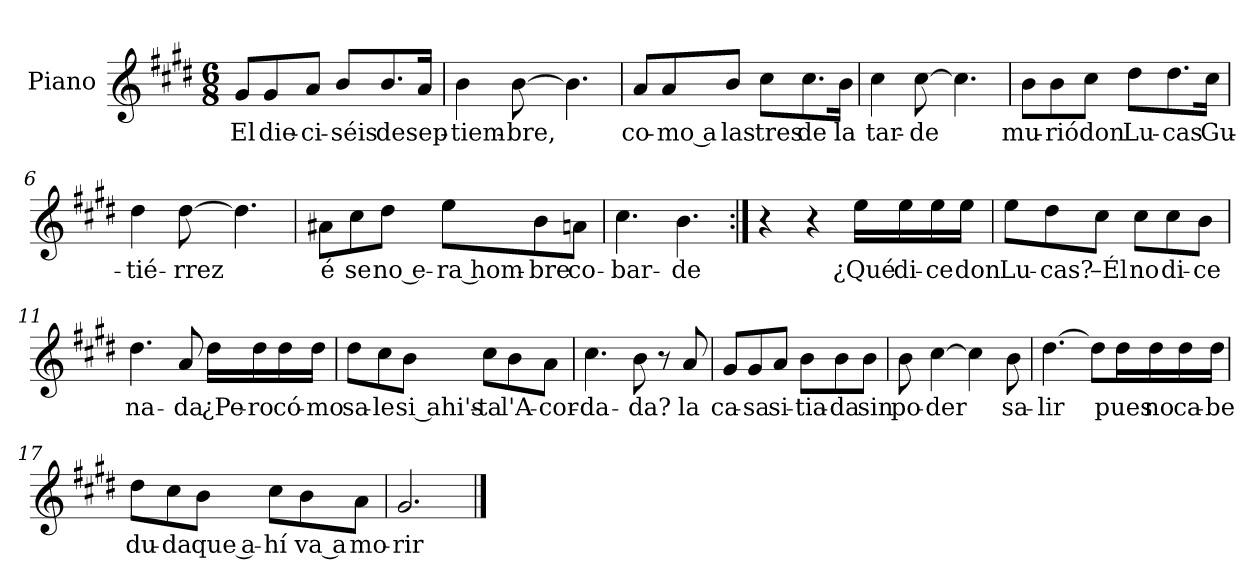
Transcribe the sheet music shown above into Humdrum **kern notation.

**kern	**text
*part1	*part1
*staff1	*staff1
*I"Piano	*
*I'Pno.	*
*clefG2	*
*k[f#c#g#d#]	*
*E:	*
*M6/8	*
=1	=1
8g#/L	El
8g#/	die-
8a/J	-ci-
8b/L	-séis
8.b/	de
16a/Jk	sep-
=2	=2
4b\	-tiem-
[8b\	-bre,
4.b\]	.
=3	=3
8a/L	co-
8a/	-mo a
8b/J	las
8cc#\L	tres
8.cc#\	de
16b\Jk	la
=4	=4
4cc#\	tar-
[8cc#\	-de
4.cc#\]	.
=5	=5
8b\L	mu-
8b\	-rió
8cc#\J	don
8dd#\L	Lu-
8.dd#\	-cas
16cc#\Jk	Gu-
=6	=6
4dd#\	-tié-
[8dd#\	-rrez
4.dd#\]	.
=7	=7
8a#X\L	é
8cc#\	se
8dd#\J	no e-
8ee\L	-ra hom-
8b\	-bre
8an\J	co-
=8	=8
4.cc#\	-bar-
4.b\	-de
!!LO:LB:g=z
=9:|!	=9:|!
4r	.
4r	.
16ee\LL	-¿Qué
16ee\	di-
16ee\	-ce
16ee\JJ	don
=10	=10
8ee\L	Lu-
8dd#\	-cas?
8cc#\J	–Él
8cc#\L	no
8cc#\	di-
8b\J	-ce
=11	=11
4.dd#\	na-
8a/	-da
16dd#\LL	-¿Pe-
16dd#\	-ro
16dd#\	có-
16dd#\JJ	-mo
=12	=12
8dd#\L	sa-
8cc#\	-le
8b\J	si ahi's-
8cc#\L	-ta
8b\	l'A-
8a\J	-cor-
=13	=13
4.cc#\	-da-
8b\	-da?
8r	.
8a/	la
=14	=14
8g#/L	ca-
8g#/	-sa
8a/J	si-
8b\L	-tia-
8b\	-da
8b\J	sin
=15	=15
8b\	po-
[4cc#\	-der
4cc#\]	.
8b\	sa-
=16	=16
[4.dd#\	-lir
8dd#\L]	.
16dd#\L	pues
16dd#\	no
16dd#\	ca-
16dd#\JJ	-be
=17	=17
8dd#\L	du-
8cc#\	-da
8b\J	que a-
8cc#\L	-hí
8b\	va a
8a\J	mo-
=18	=18
2.g#/	-rir
==	==
*-	*-
